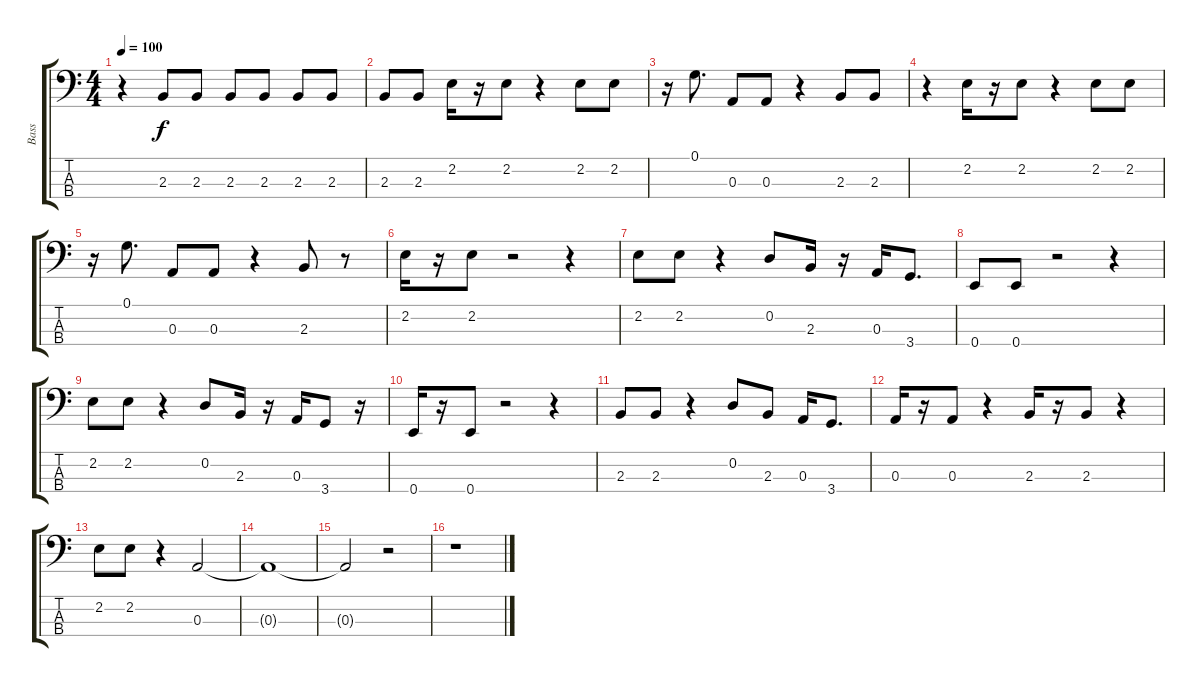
\track ("Bass" "Bass") {instrument electricbassfinger}
\staff {score tabs}
\tuning (G2 D2 A1 E1) {hide}
\ts (4 4)
\tempo 100
\clef f4
\ks c
r.4{dy f} 2.3.8 2.3.8 2.3.8 2.3.8 2.3.8 2.3.8 |
2.3.8 2.3.8 2.2.16 r.16 2.2.8 r.4 2.2.8 2.2.8 |
r.16 0.1.8{d} 0.3.8 0.3.8 r.4 2.3.8 2.3.8 |
r.4 2.2.16 r.16 2.2.8 r.4 2.2.8 2.2.8 |
r.16 0.1.8{d} 0.3.8 0.3.8 r.4 2.3.8 r.8 |
2.2.16 r.16 2.2.8 r.2 r.4 |
2.2.8 2.2.8 r.4 0.2.8 2.3.16 r.16 0.3.16 3.4.8{d} |
0.4.8 0.4.8 r.2 r.4 |
2.2.8 2.2.8 r.4 0.2.8 2.3.16 r.16 0.3.16 3.4.8 r.16 |
0.4.16 r.16 0.4.8 r.2 r.4 |
2.3.8 2.3.8 r.4 0.2.8 2.3.8 0.3.16 3.4.8{d} |
0.3.16 r.16 0.3.8 r.4 2.3.16 r.16 2.3.8 r.4 |
2.2.8 2.2.8 r.4 0.3.2 |
0.3{t}.1 |
0.3{t}.2 r.2 |
r.1
